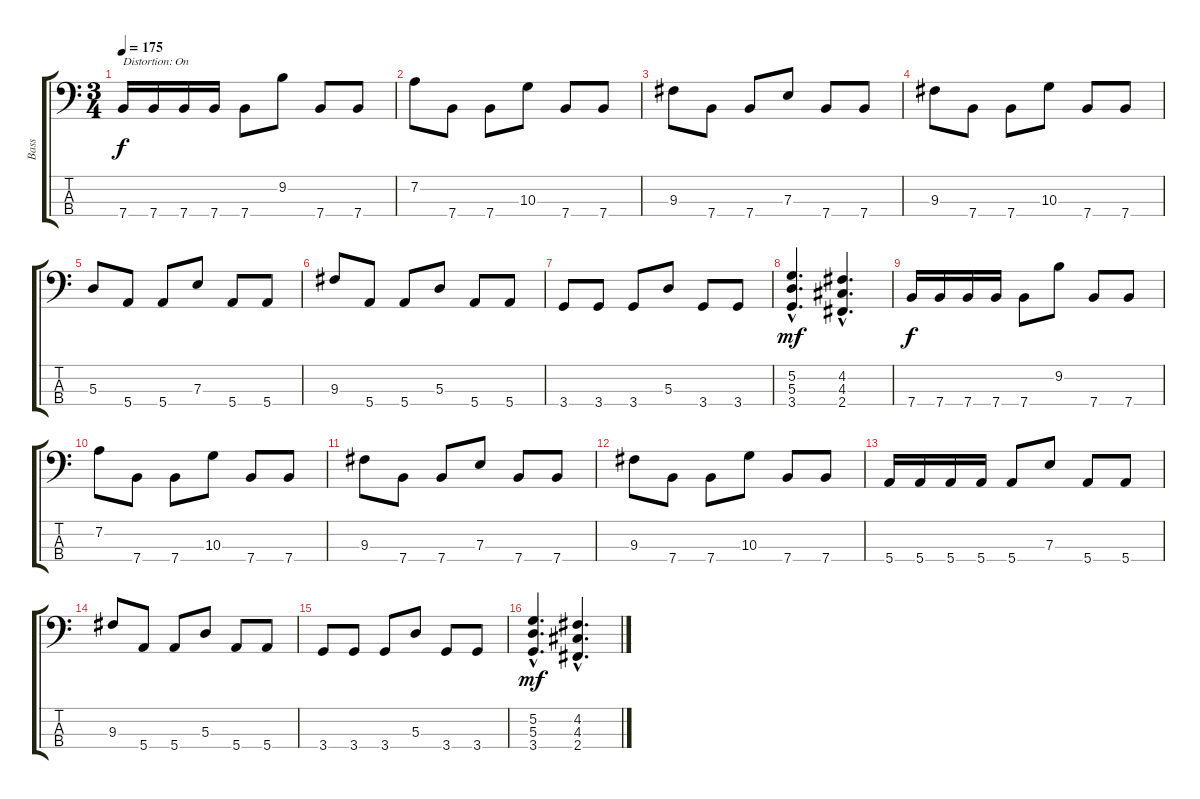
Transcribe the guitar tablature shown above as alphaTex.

\track ("Bass" "Bass") {instrument electricbasspick}
\staff {score tabs}
\tuning (G2 D2 A1 E1) {hide}
\ts (3 4)
\tempo 175
\clef f4
\ks c
7.4.16{txt "Distortion: On" dy f volume 13 instrument electricguitarmuted} 7.4.16 7.4.16 7.4.16 7.4.8 9.2.8{instrument distortionguitar} 7.4.8{instrument electricguitarmuted} 7.4.8 |
7.2.8{instrument distortionguitar} 7.4.8{instrument electricguitarmuted} 7.4.8 10.3.8{instrument distortionguitar} 7.4.8{instrument electricguitarmuted} 7.4.8 |
9.3.8{instrument distortionguitar} 7.4.8{instrument electricguitarmuted} 7.4.8 7.3.8{instrument distortionguitar} 7.4.8{instrument electricguitarmuted} 7.4.8 |
9.3.8{instrument distortionguitar} 7.4.8{instrument electricguitarmuted} 7.4.8 10.3.8{instrument distortionguitar} 7.4.8{instrument electricguitarmuted} 7.4.8 |
5.3.8{instrument distortionguitar} 5.4.8{instrument electricguitarmuted} 5.4.8 7.3.8{instrument distortionguitar} 5.4.8{instrument electricguitarmuted} 5.4.8 |
9.3.8{instrument distortionguitar} 5.4.8{instrument electricguitarmuted} 5.4.8 5.3.8{instrument distortionguitar} 5.4.8{instrument electricguitarmuted} 5.4.8 |
3.4.8{instrument electricguitarmuted} 3.4.8 3.4.8 5.3.8{instrument distortionguitar} 3.4.8{instrument electricguitarmuted} 3.4.8 |
(5.2{hac} 5.3{hac} 3.4{hac}).4{d dy mf instrument distortionguitar} (4.2{hac} 4.3{hac} 2.4{hac}).4{d} |
7.4.16{dy f volume 12 instrument electricguitarmuted} 7.4.16 7.4.16 7.4.16 7.4.8 9.2.8{instrument distortionguitar} 7.4.8{instrument electricguitarmuted} 7.4.8 |
7.2.8{instrument distortionguitar} 7.4.8{instrument electricguitarmuted} 7.4.8 10.3.8{instrument distortionguitar} 7.4.8{instrument electricguitarmuted} 7.4.8 |
9.3.8{instrument distortionguitar} 7.4.8{instrument electricguitarmuted} 7.4.8 7.3.8{instrument distortionguitar} 7.4.8{instrument electricguitarmuted} 7.4.8 |
9.3.8{instrument distortionguitar} 7.4.8{instrument electricguitarmuted} 7.4.8 10.3.8{instrument distortionguitar} 7.4.8{instrument electricguitarmuted} 7.4.8 |
5.4.16{instrument electricguitarmuted} 5.4.16 5.4.16 5.4.16 5.4.8 7.3.8{instrument distortionguitar} 5.4.8{instrument electricguitarmuted} 5.4.8 |
9.3.8{instrument distortionguitar} 5.4.8{instrument electricguitarmuted} 5.4.8 5.3.8{instrument distortionguitar} 5.4.8{instrument electricguitarmuted} 5.4.8 |
3.4.8{instrument electricguitarmuted} 3.4.8 3.4.8 5.3.8{instrument distortionguitar} 3.4.8{instrument electricguitarmuted} 3.4.8 |
(5.2{hac} 5.3{hac} 3.4{hac}).4{d dy mf instrument distortionguitar} (4.2{hac} 4.3{hac} 2.4{hac}).4{d}
